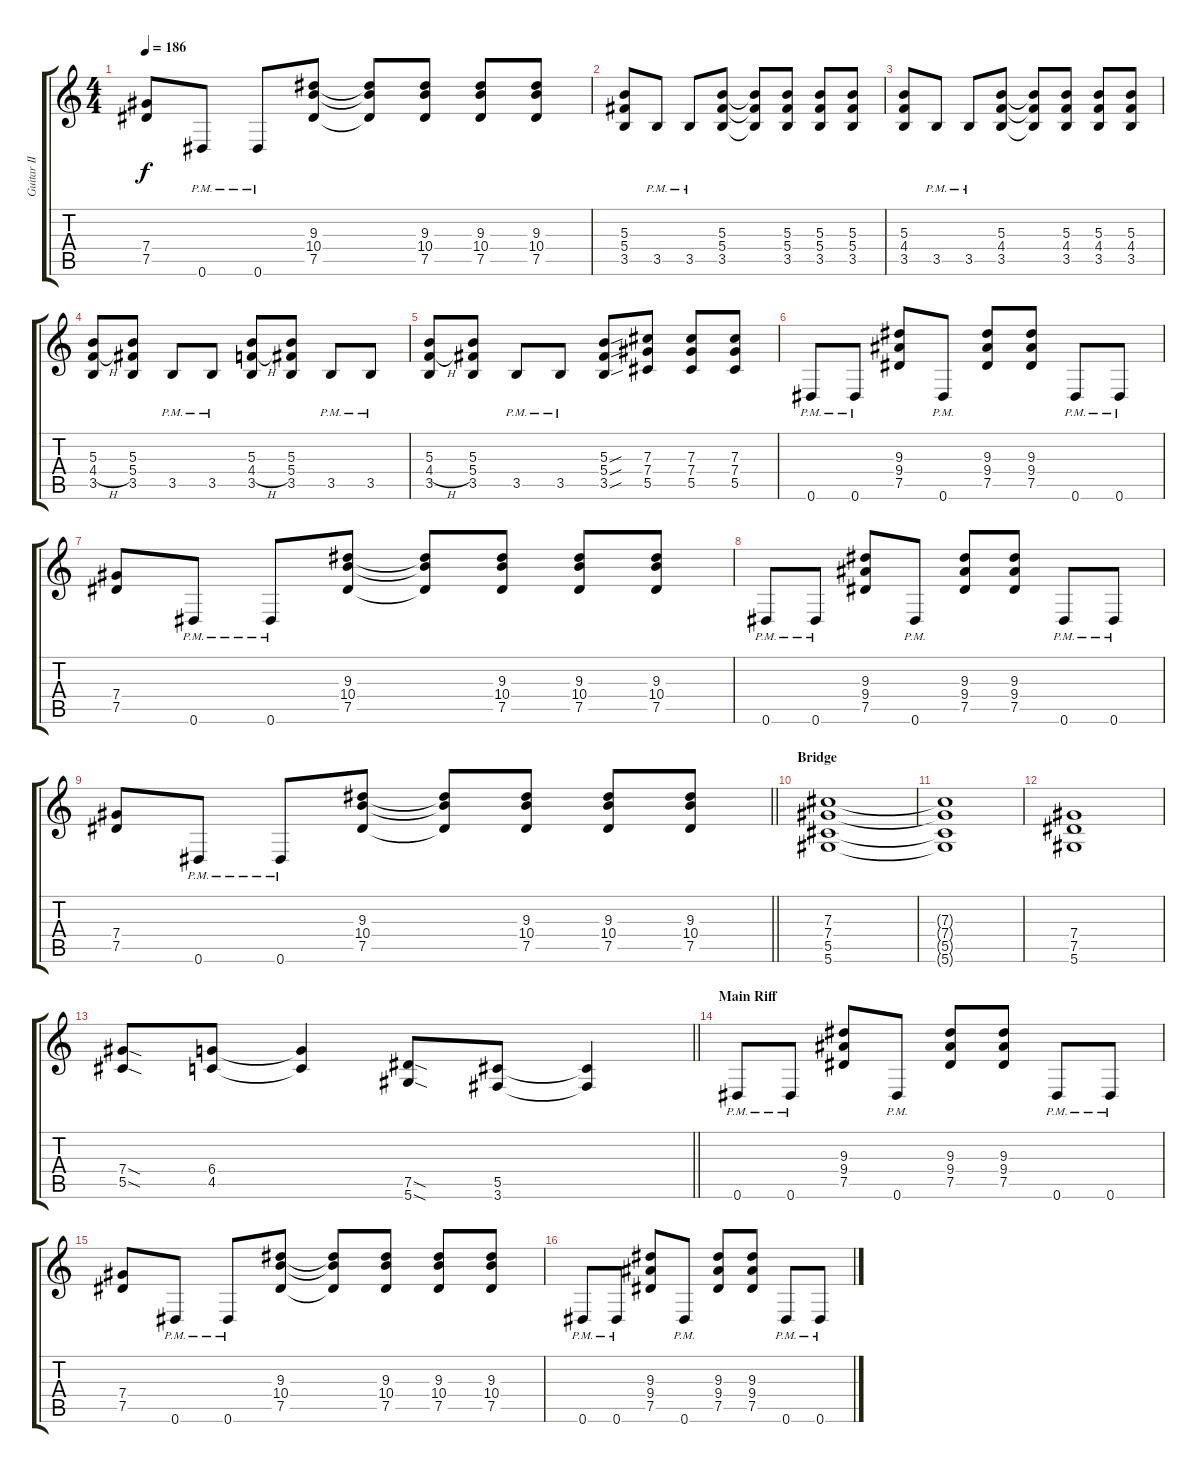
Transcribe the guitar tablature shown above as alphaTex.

\track ("Guitar II" "Guitar II") {instrument distortionguitar}
\staff {score tabs}
\tuning (Eb4 Bb3 Gb3 Db3 Ab2 Eb2) {hide}
\ts (4 4)
\tempo 186
\clef g2
\ks c
(7.4 7.5).8{dy f} 0.6{pm}.8 0.6{pm}.8 (9.3 10.4 7.5).8 (9.3{t} 10.4{t} 7.5{t}).8 (9.3 10.4 7.5).8 (9.3 10.4 7.5).8 (9.3 10.4 7.5).8 |
(5.3 5.4 3.5).8 3.5{pm}.8 3.5{pm}.8 (5.3 5.4 3.5).8 (5.3{t} 5.4{t} 3.5{t}).8 (5.3 5.4 3.5).8 (5.3 5.4 3.5).8 (5.3 5.4 3.5).8 |
(5.3 4.4 3.5).8 3.5{pm}.8 3.5{pm}.8 (5.3 4.4 3.5).8 (5.3{t} 4.4{t} 3.5{t}).8 (5.3 4.4 3.5).8 (5.3 4.4 3.5).8 (5.3 4.4 3.5).8 |
(5.3 4.4{h} 3.5).8 (5.3 5.4 3.5).8 3.5{pm}.8 3.5{pm}.8 (5.3 4.4{h} 3.5).8 (5.3 5.4 3.5).8 3.5{pm}.8 3.5{pm}.8 |
(5.3 4.4{h} 3.5).8 (5.3 5.4 3.5).8 3.5{pm}.8 3.5{pm}.8 (5.3{sou} 5.4{sou} 3.5{sou}).8 (7.3 7.4 5.5).8 (7.3 7.4 5.5).8 (7.3 7.4 5.5).8 |
0.6{pm}.8 0.6{pm}.8 (9.3 9.4 7.5).8 0.6{pm}.8 (9.3 9.4 7.5).8 (9.3 9.4 7.5).8 0.6{pm}.8 0.6{pm}.8 |
(7.4 7.5).8 0.6{pm}.8 0.6{pm}.8 (9.3 10.4 7.5).8 (9.3{t} 10.4{t} 7.5{t}).8 (9.3 10.4 7.5).8 (9.3 10.4 7.5).8 (9.3 10.4 7.5).8 |
0.6{pm}.8 0.6{pm}.8 (9.3 9.4 7.5).8 0.6{pm}.8 (9.3 9.4 7.5).8 (9.3 9.4 7.5).8 0.6{pm}.8 0.6{pm}.8 |
\barLineRight lightlight
(7.4 7.5).8 0.6{pm}.8 0.6{pm}.8 (9.3 10.4 7.5).8 (9.3{t} 10.4{t} 7.5{t}).8 (9.3 10.4 7.5).8 (9.3 10.4 7.5).8 (9.3 10.4 7.5).8 |
\section ("" "Bridge")
(7.3 7.4 5.5 5.6).1 |
(7.3{t} 7.4{t} 5.5{t} 5.6{t}).1 |
(7.4 7.5 5.6).1 |
\barLineRight lightlight
(7.4{sod} 5.5{sod}).8 (6.4 4.5).8 (6.4{t} 4.5{t}).4 (7.5{sod} 5.6{sod}).8 (5.5 3.6).8 (5.5{t} 3.6{t}).4 |
\section ("" "Main Riff")
0.6{pm}.8 0.6{pm}.8 (9.3 9.4 7.5).8 0.6{pm}.8 (9.3 9.4 7.5).8 (9.3 9.4 7.5).8 0.6{pm}.8 0.6{pm}.8 |
(7.4 7.5).8 0.6{pm}.8 0.6{pm}.8 (9.3 10.4 7.5).8 (9.3{t} 10.4{t} 7.5{t}).8 (9.3 10.4 7.5).8 (9.3 10.4 7.5).8 (9.3 10.4 7.5).8 |
0.6{pm}.8 0.6{pm}.8 (9.3 9.4 7.5).8 0.6{pm}.8 (9.3 9.4 7.5).8 (9.3 9.4 7.5).8 0.6{pm}.8 0.6{pm}.8
